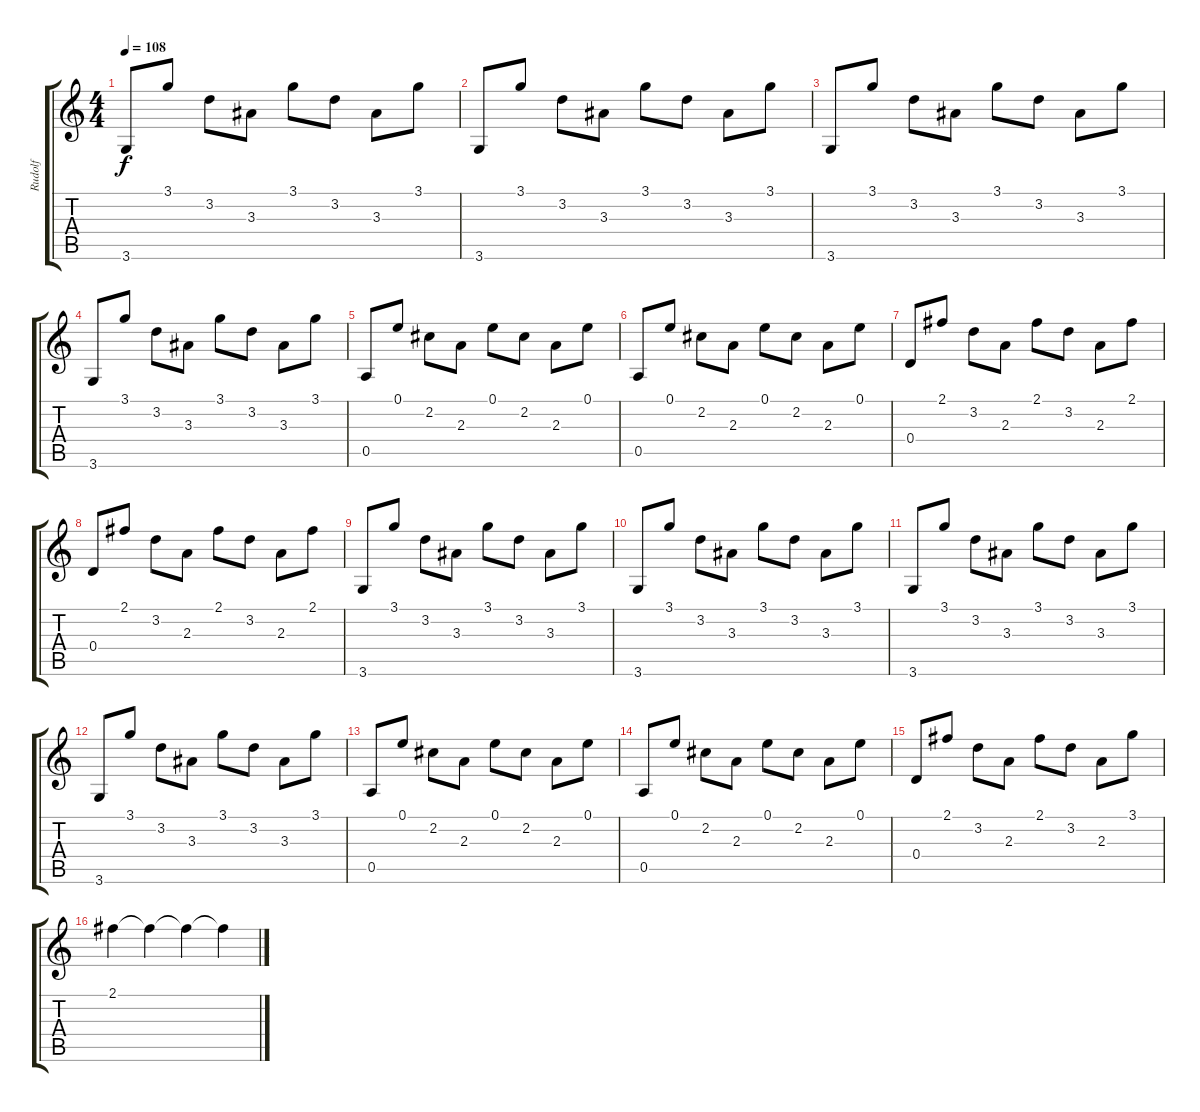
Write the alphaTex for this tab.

\track ("Rudolf" "Rudolf") {instrument acousticguitarsteel}
\staff {score tabs}
\tuning (E4 B3 G3 D3 A2 E2) {hide}
\ts (4 4)
\tempo 108
\clef g2
\ks c
3.6.8{dy f} 3.1.8 3.2.8 3.3.8 3.1.8 3.2.8 3.3.8 3.1.8 |
3.6.8 3.1.8 3.2.8 3.3.8 3.1.8 3.2.8 3.3.8 3.1.8 |
3.6.8 3.1.8 3.2.8 3.3.8 3.1.8 3.2.8 3.3.8 3.1.8 |
3.6.8 3.1.8 3.2.8 3.3.8 3.1.8 3.2.8 3.3.8 3.1.8 |
0.5.8 0.1.8 2.2.8 2.3.8 0.1.8 2.2.8 2.3.8 0.1.8 |
0.5.8 0.1.8 2.2.8 2.3.8 0.1.8 2.2.8 2.3.8 0.1.8 |
0.4.8 2.1.8 3.2.8 2.3.8 2.1.8 3.2.8 2.3.8 2.1.8 |
0.4.8 2.1.8 3.2.8 2.3.8 2.1.8 3.2.8 2.3.8 2.1.8 |
3.6.8 3.1.8 3.2.8 3.3.8 3.1.8 3.2.8 3.3.8 3.1.8 |
3.6.8 3.1.8 3.2.8 3.3.8 3.1.8 3.2.8 3.3.8 3.1.8 |
3.6.8 3.1.8 3.2.8 3.3.8 3.1.8 3.2.8 3.3.8 3.1.8 |
3.6.8 3.1.8 3.2.8 3.3.8 3.1.8 3.2.8 3.3.8 3.1.8 |
0.5.8 0.1.8 2.2.8 2.3.8 0.1.8 2.2.8 2.3.8 0.1.8 |
0.5.8 0.1.8 2.2.8 2.3.8 0.1.8 2.2.8 2.3.8 0.1.8 |
0.4.8 2.1.8 3.2.8 2.3.8 2.1.8 3.2.8 2.3.8 3.1.8 |
2.1.4 2.1{t}.4 2.1{t}.4 2.1{t}.4
